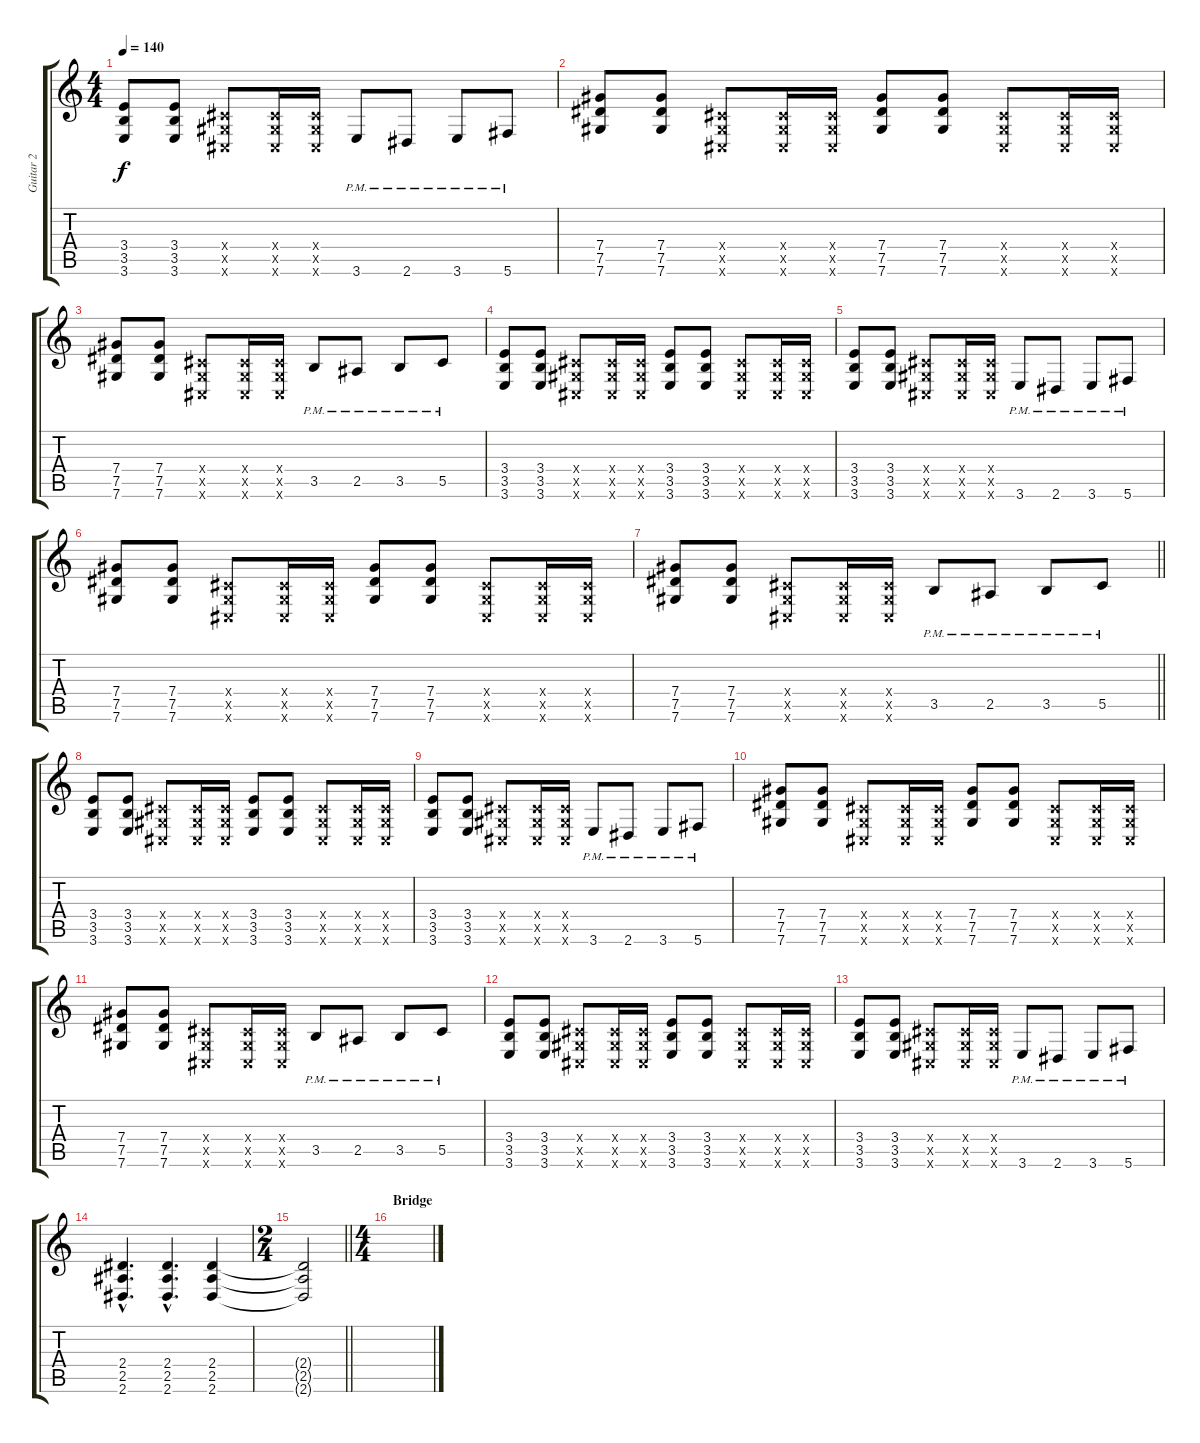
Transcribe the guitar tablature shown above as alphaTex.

\track ("Guitar 2" "Guitar 2") {instrument overdrivenguitar}
\staff {score tabs}
\tuning (Eb4 Bb3 Gb3 Db3 Ab2 Db2) {hide}
\ts (4 4)
\tempo 140
\clef g2
\ks c
(3.4 3.5 3.6).8{dy f} (3.4 3.5 3.6).8 (0.4{x} 0.5{x} 0.6{x}).8 (0.4{x} 0.5{x} 0.6{x}).16 (0.4{x} 0.5{x} 0.6{x}).16 3.6{pm}.8 2.6{pm}.8 3.6{pm}.8 5.6{pm}.8 |
(7.4 7.5 7.6).8 (7.4 7.5 7.6).8 (0.4{x} 0.5{x} 0.6{x}).8 (0.4{x} 0.5{x} 0.6{x}).16 (0.4{x} 0.5{x} 0.6{x}).16 (7.4 7.5 7.6).8 (7.4 7.5 7.6).8 (0.4{x} 0.5{x} 0.6{x}).8 (0.4{x} 0.5{x} 0.6{x}).16 (0.4{x} 0.5{x} 0.6{x}).16 |
(7.4 7.5 7.6).8 (7.4 7.5 7.6).8 (0.4{x} 0.5{x} 0.6{x}).8 (0.4{x} 0.5{x} 0.6{x}).16 (0.4{x} 0.5{x} 0.6{x}).16 3.5{pm}.8 2.5{pm}.8 3.5{pm}.8 5.5{pm}.8 |
(3.4 3.5 3.6).8 (3.4 3.5 3.6).8 (0.4{x} 0.5{x} 0.6{x}).8 (0.4{x} 0.5{x} 0.6{x}).16 (0.4{x} 0.5{x} 0.6{x}).16 (3.4 3.5 3.6).8 (3.4 3.5 3.6).8 (0.4{x} 0.5{x} 0.6{x}).8 (0.4{x} 0.5{x} 0.6{x}).16 (0.4{x} 0.5{x} 0.6{x}).16 |
(3.4 3.5 3.6).8 (3.4 3.5 3.6).8 (0.4{x} 0.5{x} 0.6{x}).8 (0.4{x} 0.5{x} 0.6{x}).16 (0.4{x} 0.5{x} 0.6{x}).16 3.6{pm}.8 2.6{pm}.8 3.6{pm}.8 5.6{pm}.8 |
(7.4 7.5 7.6).8 (7.4 7.5 7.6).8 (0.4{x} 0.5{x} 0.6{x}).8 (0.4{x} 0.5{x} 0.6{x}).16 (0.4{x} 0.5{x} 0.6{x}).16 (7.4 7.5 7.6).8 (7.4 7.5 7.6).8 (0.4{x} 0.5{x} 0.6{x}).8 (0.4{x} 0.5{x} 0.6{x}).16 (0.4{x} 0.5{x} 0.6{x}).16 |
\barLineRight lightlight
(7.4 7.5 7.6).8 (7.4 7.5 7.6).8 (0.4{x} 0.5{x} 0.6{x}).8 (0.4{x} 0.5{x} 0.6{x}).16 (0.4{x} 0.5{x} 0.6{x}).16 3.5{pm}.8 2.5{pm}.8 3.5{pm}.8 5.5{pm}.8 |
(3.4 3.5 3.6).8 (3.4 3.5 3.6).8 (0.4{x} 0.5{x} 0.6{x}).8 (0.4{x} 0.5{x} 0.6{x}).16 (0.4{x} 0.5{x} 0.6{x}).16 (3.4 3.5 3.6).8 (3.4 3.5 3.6).8 (0.4{x} 0.5{x} 0.6{x}).8 (0.4{x} 0.5{x} 0.6{x}).16 (0.4{x} 0.5{x} 0.6{x}).16 |
(3.4 3.5 3.6).8 (3.4 3.5 3.6).8 (0.4{x} 0.5{x} 0.6{x}).8 (0.4{x} 0.5{x} 0.6{x}).16 (0.4{x} 0.5{x} 0.6{x}).16 3.6{pm}.8 2.6{pm}.8 3.6{pm}.8 5.6{pm}.8 |
(7.4 7.5 7.6).8 (7.4 7.5 7.6).8 (0.4{x} 0.5{x} 0.6{x}).8 (0.4{x} 0.5{x} 0.6{x}).16 (0.4{x} 0.5{x} 0.6{x}).16 (7.4 7.5 7.6).8 (7.4 7.5 7.6).8 (0.4{x} 0.5{x} 0.6{x}).8 (0.4{x} 0.5{x} 0.6{x}).16 (0.4{x} 0.5{x} 0.6{x}).16 |
(7.4 7.5 7.6).8 (7.4 7.5 7.6).8 (0.4{x} 0.5{x} 0.6{x}).8 (0.4{x} 0.5{x} 0.6{x}).16 (0.4{x} 0.5{x} 0.6{x}).16 3.5{pm}.8 2.5{pm}.8 3.5{pm}.8 5.5{pm}.8 |
(3.4 3.5 3.6).8 (3.4 3.5 3.6).8 (0.4{x} 0.5{x} 0.6{x}).8 (0.4{x} 0.5{x} 0.6{x}).16 (0.4{x} 0.5{x} 0.6{x}).16 (3.4 3.5 3.6).8 (3.4 3.5 3.6).8 (0.4{x} 0.5{x} 0.6{x}).8 (0.4{x} 0.5{x} 0.6{x}).16 (0.4{x} 0.5{x} 0.6{x}).16 |
(3.4 3.5 3.6).8 (3.4 3.5 3.6).8 (0.4{x} 0.5{x} 0.6{x}).8 (0.4{x} 0.5{x} 0.6{x}).16 (0.4{x} 0.5{x} 0.6{x}).16 3.6{pm}.8 2.6{pm}.8 3.6{pm}.8 5.6{pm}.8 |
(2.4{hac} 2.5{hac} 2.6{hac}).4{d} (2.4{hac} 2.5{hac} 2.6{hac}).4{d} (2.4 2.5 2.6).4 |
\ts (2 4)
\barLineRight lightlight
(2.4{t} 2.5{t} 2.6{t}).2 |
\ts (4 4)
\section ("" "Bridge")
